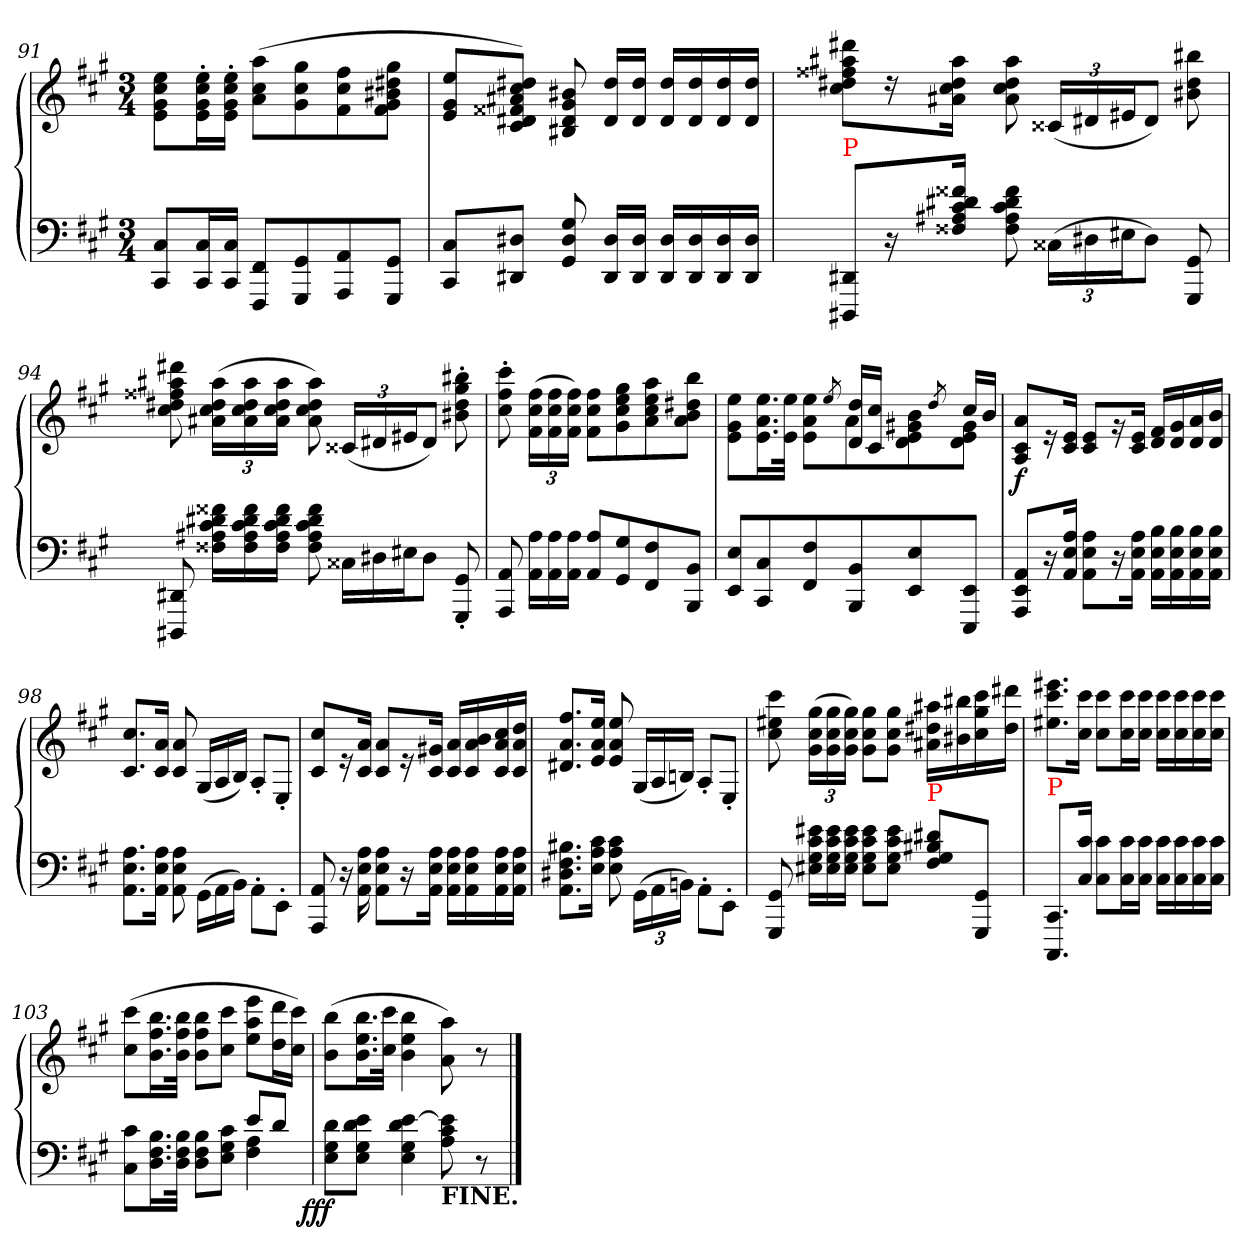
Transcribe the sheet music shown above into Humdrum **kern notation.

**kern	**kern	**dynam
*part1	*part1	*part1
*staff2	*staff1	*staff1/2
*clefF4	*clefG2	*
*k[f#c#g#]	*k[f#c#g#]	*
*M3/4	*M3/4	*
=91	=91	=91
8C# 8CC#L	8ee\ 8cc#\ 8g#\ 8e\L	.
16C# 16CC#L	16ee' 16cc#' 16g#' 16e'L	.
16C# 16CC#JJ	16ee' 16cc#' 16g#' 16e'JJ	.
8FF# 8FFF#L	(>8aa 8cc# 8aL	.
8GG# 8GGG#	8gg# 8cc# 8g#	.
8AA 8AAA	8ff# 8cc# 8f#	.
8GG# 8GGG#J	8gg# 8dd#X 8b#X 8g# 8f#J	.
=92	=92	=92
8C# 8CC#L	8ee 8g# 8eL	.
8D#X 8DD#XJ	8dd#X 8cc# 8a#X 8f##X 8d#X 8c#J)	.
8G# 8D# 8GG#	8b#X 8g# 8d# 8B#X	.
16D# 16DD#LL	16dd# 16d#LL	.
16D# 16DD#JJ	16dd# 16d#JJ	.
16D# 16DD#LL	16dd# 16d#LL	.
16D# 16DD#	16dd# 16d#	.
16D# 16DD#	16dd# 16d#	.
16D# 16DD#JJ	16dd# 16d#JJ	.
=93	=93	=93
!LO:TX:a:color=red:t=P	!	!
8DD#/ 8DDD#/L	8ddd#X 8aa#X 8ff##X 8dd#X 8cc#L	.
16r	16rdd	.
16f##X\ 16d#X\ 16c#\ 16A#X\ 16F##X\Jk	16aa# 16dd# 16cc# 16a#XJk	.
8f## 8d# 8c# 8A# 8F##	8aa# 8dd# 8cc# 8a#	.
*Xbrackettup	*Xbrackettup	*
(>24C##XLL	(>24c##XLL	.
24D#	24d#	.
24E#XJ	24e#XJ	.
8D#J)	8d#J)	.
8GG# 8GGG#	8bb#X 8dd# 8b#X	.
=94	=94	=94
8DD#X 8DDD#X	8ddd#X 8aa#X 8ff##X 8dd#X 8cc#	.
*Xtuplet	*	*
24f##X 24d#X 24c# 24A#X 24F##XLL	(>24aa# 24dd# 24cc# 24a#XLL	.
24f## 24d# 24c# 24A# 24F##	24aa# 24dd# 24cc# 24a#	.
24f## 24d# 24c# 24A# 24F##JJ	24aa# 24dd# 24cc# 24a#JJ	.
8f## 8d# 8c# 8A# 8F##	8aa# 8dd# 8cc# 8a#)	.
24C##XLL	(>24c##XLL	.
24D#X	24d#X	.
24E#XJ	24e#XJ	.
8D#J	8d#J)	.
8GG#' 8GGG#'	8bb#X' 8gg#' 8dd#' 8b#X'	.
=95	=95	=95
8AA 8AAA	8ccc#' 8ff#' 8cc#'	.
24A 24AALL	(>24ff# 24cc# 24f#LL	.
24A 24AA	24ff# 24cc# 24f#	.
24A 24AAJJ	24ff# 24cc# 24f#JJ)	.
8A 8AAL	8ff# 8cc# 8f#L	.
8G# 8GG#	8gg# 8ee 8cc# 8g#	.
8F# 8FF#	8aa 8ee 8cc# 8a	.
8BB 8BBBJ	8bb 8dd#X 8b 8aJ	.
=96	=96	=96
*	*^	*
8E 8EEL	4ryy	8ee\ 8g#\ 8e\L	.
8C# 8CC#	.	16.ee 16.a 16.eL	.
.	.	32ee 32eJJk	.
8F# 8FF#	8ryy	8ee 8a 8eL	.
.	8qee/	.	.
8BB 8BBB	16dd 16dLL	8a	.
.	16cc# 16c#JJ	.	.
8E 8EE	8ryy	8b 8g#X 8e 8d	.
.	8qdd/	.	.
8EE 8EEEJ	16cc#LL	8g# 8e 8dJ	.
.	16bJJ	.	.
*	*v	*v	*
=97	=97	=97
8AA 8EE 8AAAL	8a 8c# 8AL	f
16r	16r	.
16A 16E 16AAJk	16e 16c#Jk	.
8A 8E 8AAL	8e 8c#L	.
16r	16rg	.
16A 16E 16AAJk	16e 16c#Jk	.
16B 16E 16AALL	16f# 16dLL	.
16B 16E 16AA	16g# 16d	.
16B 16E 16AA	16a 16d	.
16B 16E 16AAJJ	16b 16dJJ	.
=98	=98	=98
8.A 8.E 8.AAL	8.cc# 8.c#L	.
16A 16E 16AAJk	16a 16c#Jk	.
8A 8E 8AA	8a 8c#	.
*	*Xtuplet	*
(<24GG#\LL	(>24G#/LL	.
24AA\	24A/	.
24BB\JJ)	24B/JJ)	.
8AA'<\L	8A'>/L	.
8EE'<\J	8E'>/J	.
=99	=99	=99
8AA 8AAA	8cc# 8c#L	.
16r	16r	.
16A 16E 16AA	16a 16c#Jk	.
8A 8E 8AAL	8a 8c#L	.
16r	16r	.
16A 16E 16AAJk	16g#X 16c#Jk	.
16A 16E 16AALL	16a 16c#LL	.
16A 16E 16AA	16b 16a 16c#	.
16A 16E 16AA	16cc# 16a 16c#	.
16A 16E 16AAJJ	16dd 16a 16c#JJ	.
=100	=100	=100
8.B#X 8.F# 8.D#X 8.AAL	8.ff# 8.a 8.d#XL	.
16c# 16A 16EJk	16ee 16a 16eJk	.
8c# 8A 8E	8ee 8a 8e	.
*tuplet	*	*
(<24GG#\LL	(>24G#/LL	.
24AA\	24A/	.
24BBnj\JJ)	24Bnj/JJ)	.
8AA'<\L	8A'>/L	.
8EE'<\J	8E'>/J	.
=101	=101	=101
8GG# 8GGG#	8ccc# 8ee#X 8cc#	.
*Xtuplet	*tuplet	*
24e#X 24c# 24G# 24E#XLL	(>24gg# 24cc# 24g#LL	.
24e# 24c# 24G# 24E#	24gg# 24cc# 24g#	.
24e# 24c# 24G# 24E#JJ	24gg# 24cc# 24g#JJ)	.
8e# 8c# 8G# 8E#L	8gg# 8cc# 8g#L	.
8e# 8c# 8G# 8E#J	8gg# 8cc# 8g#J	.
!LO:TX:a:color=red:t=P	!	!
8d#X\ 8B#X\ 8G#\ 8F#\L	16aa#X 16dd#X 16a#XLL	.
.	16bb#X 16b#X	.
8GG#/ 8GGG#/J	16ccc# 16gg# 16cc#	.
.	16ddd# 16dd#JJ	.
=102	=102	=102
!LO:TX:a:color=red:t=P	!	!
8.CC#/ 8.CCC#/L	8.eee#X 8.ccc# 8.ee#XL	.
16c#\ 16C#\Jk	16ccc# 16cc#Jk	.
8c# 8C#L	8ccc# 8cc#L	.
16c# 16C#L	16ccc# 16cc#L	.
16c# 16C#JJ	16ccc# 16cc#JJ	.
16c# 16C#LL	16ccc# 16cc#LL	.
16c# 16C#	16ccc# 16cc#	.
16c# 16C#	16ccc# 16cc#	.
16c# 16C#JJ	16ccc# 16cc#JJ	.
=103	=103	=103
*^	*	*
*	*^	*	*
2ryy	8c# 8C#L	2ryy	(>8ccc# 8cc#L	.
.	16.B 16.F# 16.DL	.	16.bb 16.ff# 16.bL	.
.	32B 32F# 32DJJk	.	32bb 32ff# 32bJJk	.
.	8B 8F# 8DL	.	8bb 8ff# 8bL	.
.	8c# 8G# 8EJ	.	8ccc# 8cc#J	.
8eL	4A 4F#	8..ryy	8eee 8aa 8eeL	.
8dJ	.	.	16ddd 16ddL	.
.	.	.	16ccc# 16cc#JJ)	.
!	!	!	!	!LO:DY:b=2
.	.	32ryy	.	fff
*v	*v	*v	*	*
=104	=104	=104
8d 8G# 8EL	(>8bb 8bL	.
8e 8d 8G# 8EJ	16.bb 16.ee 16.bL	.
.	32ccc# 32cc#JJk	.
[4e 4d 4G# 4E	4bb 4ee 4b	.
!LO:TX:b:B:t=FINE.	!	!
8e] 8c# 8A	8aa 8a)	.
8r	8r	.
==	==	==
*-	*-	*-
